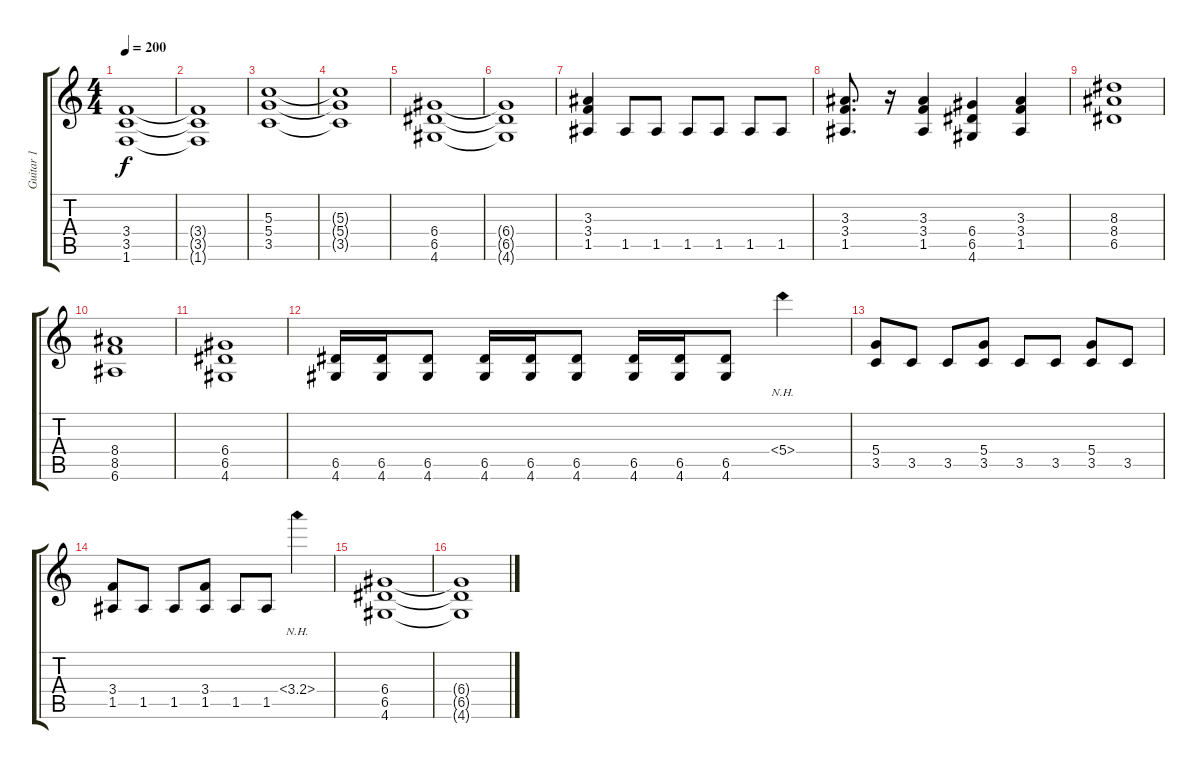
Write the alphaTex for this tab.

\track ("Guitar 1 " "Guitar 1 ") {instrument overdrivenguitar}
\staff {score tabs}
\tuning (E4 B3 G3 D3 A2 E2) {hide}
\ts (4 4)
\section ("" "")
\tempo 200
\clef g2
\ks c
(3.4 3.5 1.6).1{dy f} |
(3.4{t} 3.5{t} 1.6{t}).1 |
(5.3 5.4 3.5).1 |
(5.3{t} 5.4{t} 3.5{t}).1 |
(6.4 6.5 4.6).1 |
(6.4{t} 6.5{t} 4.6{t}).1 |
(3.3 3.4 1.5).4 1.5.8 1.5.8 1.5.8 1.5.8 1.5.8 1.5.8 |
(3.3 3.4 1.5).8{d} r.16 (3.3 3.4 1.5).4 (6.4 6.5 4.6).4 (3.3 3.4 1.5).4 |
\section ("" "")
(8.3 8.4 6.5).1 |
(8.4 8.5 6.6).1 |
(6.4 6.5 4.6).1 |
(6.5 4.6).16 (6.5 4.6).16 (6.5 4.6).8 (6.5 4.6).16 (6.5 4.6).16 (6.5 4.6).8 (6.5 4.6).16 (6.5 4.6).16 (6.5 4.6).8 5.4{nh}.4 |
(5.4 3.5).8 3.5.8 3.5.8 (5.4 3.5).8 3.5.8 3.5.8 (5.4 3.5).8 3.5.8 |
(3.4 1.5).8 1.5.8 1.5.8 (3.4 1.5).8 1.5.8 1.5.8 3.4{nh}.4 |
(6.4 6.5 4.6).1 |
(6.4{t} 6.5{t} 4.6{t}).1
